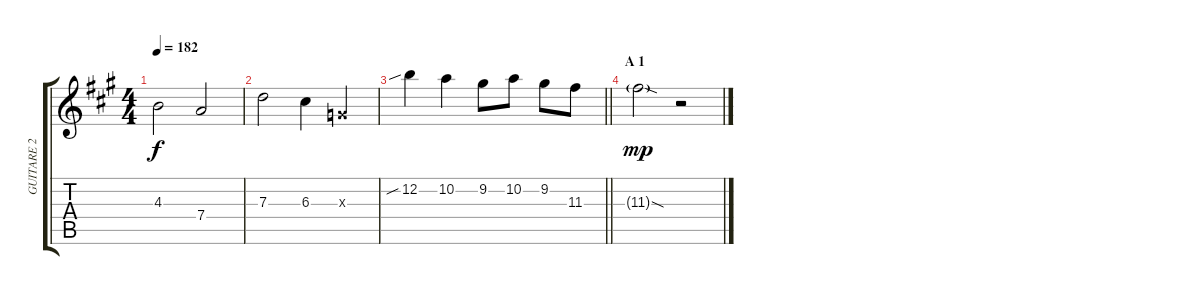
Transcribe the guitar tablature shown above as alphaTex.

\track ("GUITARE 2" "GUITARE 2") {instrument distortionguitar}
\staff {score tabs}
\tuning (E4 B3 G3 D3 A2 E2) {hide}
\ts (4 4)
\tempo 182
\clef g2
\ks a
4.3.2{dy f} 7.4.2 |
7.3.2 6.3.4 0.3{x}.4 |
\barLineRight lightlight
12.2{sib}.4 10.2.4 9.2.8 10.2.8 9.2.8 11.3.8 |
\section ("" "A 1")
11.3{sod g}.2{dy mp} r.2
